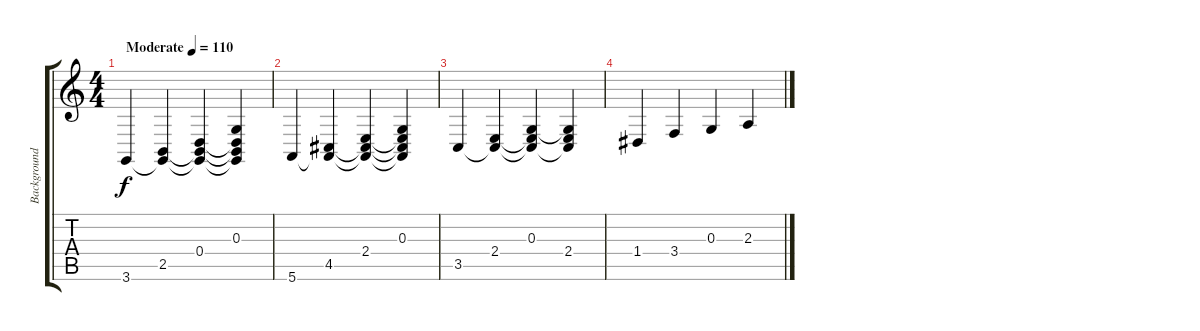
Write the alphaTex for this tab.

\track ("Background Gesang" "Background") {instrument cello}
\staff {score tabs}
\tuning (E4 B3 G3 D3 A2 E2) {hide}
\ts (4 4)
\tempo (110 "Moderate")
\clef g2
\ks c
3.6.4{dy f instrument cello} (2.5 3.6{t}).4 (0.4 2.5{t} 3.6{t}).4 (0.3 0.4{t} 2.5{t} 3.6{t}).4 |
5.6.4 (4.5 5.6{t}).4 (2.4 4.5{t} 5.6{t}).4 (0.3 2.4{t} 4.5{t} 5.6{t}).4 |
3.5.4 (2.4 3.5{t}).4 (0.3 2.4{t} 3.5{t}).4 (0.3{t} 2.4 3.5{t}).4 |
1.4.4 3.4.4 0.3.4 2.3.4
